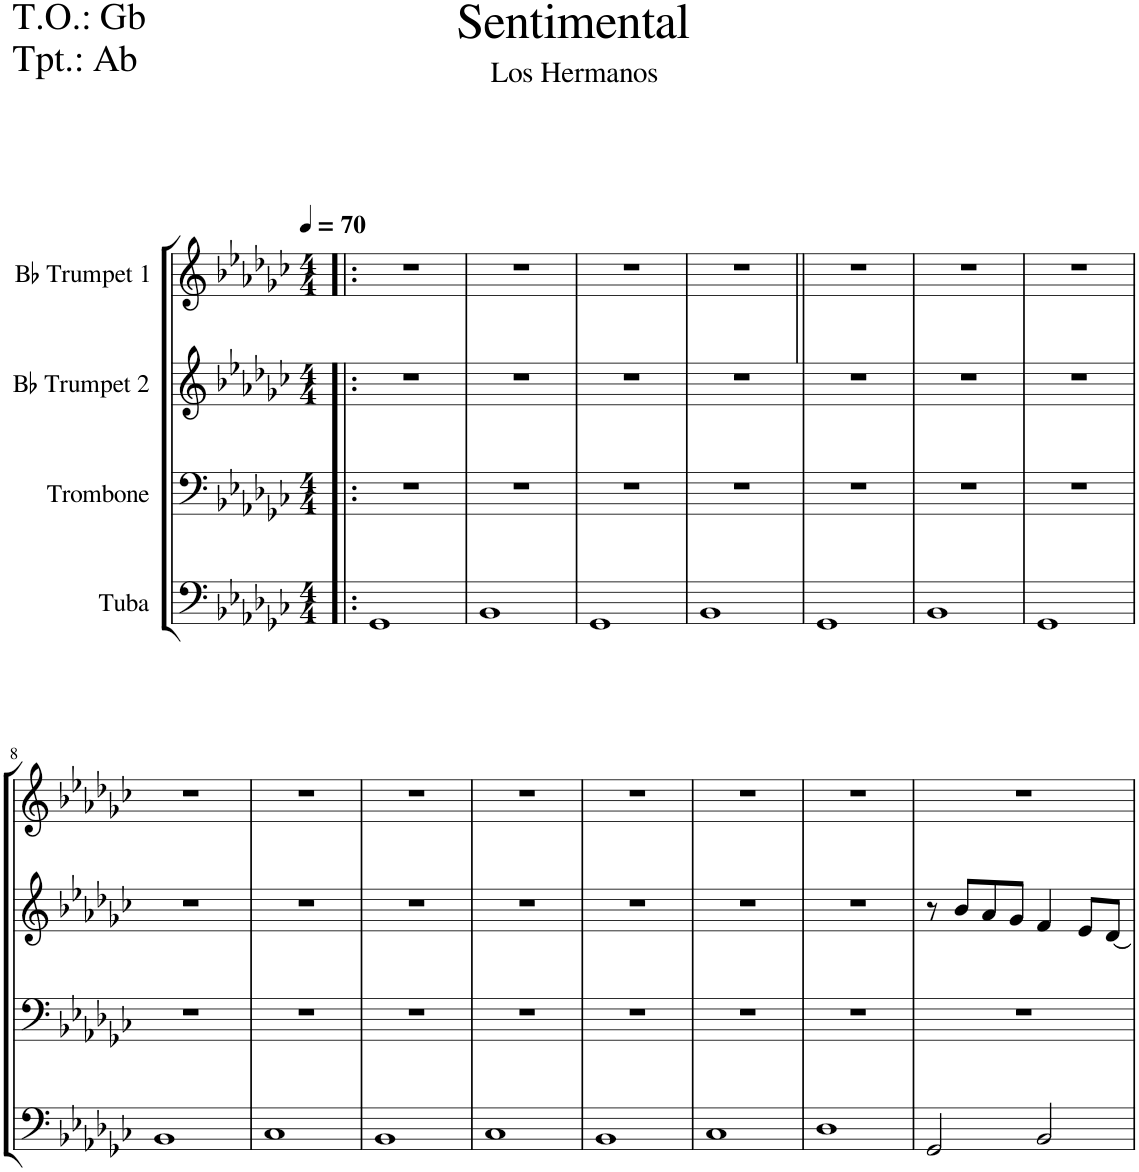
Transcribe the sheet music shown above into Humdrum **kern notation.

**kern	**kern	**kern	**kern
*part4	*part3	*part2	*part1
*staff4	*staff3	*staff2	*staff1
*I"Tuba	*I"Trombone	*I"Bb Trumpet 2	*I"Bb Trumpet 1
*I'Tba	*I'Trb	*I'Tpt	*I'Tpt
*clefF4	*clefF4	*clefG2	*clefG2
*	*	*ITrd1c2	*ITrd1c2
*k[b-e-a-d-g-c-]	*k[b-e-a-d-g-c-]	*k[b-e-a-d-g-c-]	*k[b-e-a-d-g-c-]
*M4/4	*M4/4	*M4/4	*M4/4
*MM70	*MM70	*MM70	*MM70
=1!|:	=1!|:	=1!|:	=1!|:
1GG-	1r	1r	1r
=2	=2	=2	=2
1BB-	1r	1r	1r
=3	=3	=3	=3
1GG-	1r	1r	1r
=4	=4	=4	=4
1BB-	1r	1r	1r
=5||	=5||	=5||	=5||
1GG-	1r	1r	1r
=6	=6	=6	=6
1BB-	1r	1r	1r
=7	=7	=7	=7
1GG-	1r	1r	1r
!!LO:LB:g=z
=8	=8	=8	=8
1BB-	1r	1r	1r
=9	=9	=9	=9
1C-	1r	1r	1r
=10	=10	=10	=10
1BB-	1r	1r	1r
=11	=11	=11	=11
1C-	1r	1r	1r
=12	=12	=12	=12
1BB-	1r	1r	1r
=13	=13	=13	=13
1C-	1r	1r	1r
=14	=14	=14	=14
1D-	1r	1r	1r
=15	=15	=15	=15
2GG-/	1r	8r	1r
.	.	8b-/L	.
.	.	8a-/	.
.	.	8g-/J	.
2BB-/	.	4f/	.
.	.	8e-/L	.
.	.	[8d-/J	.
=	=	=	=
*-	*-	*-	*-
